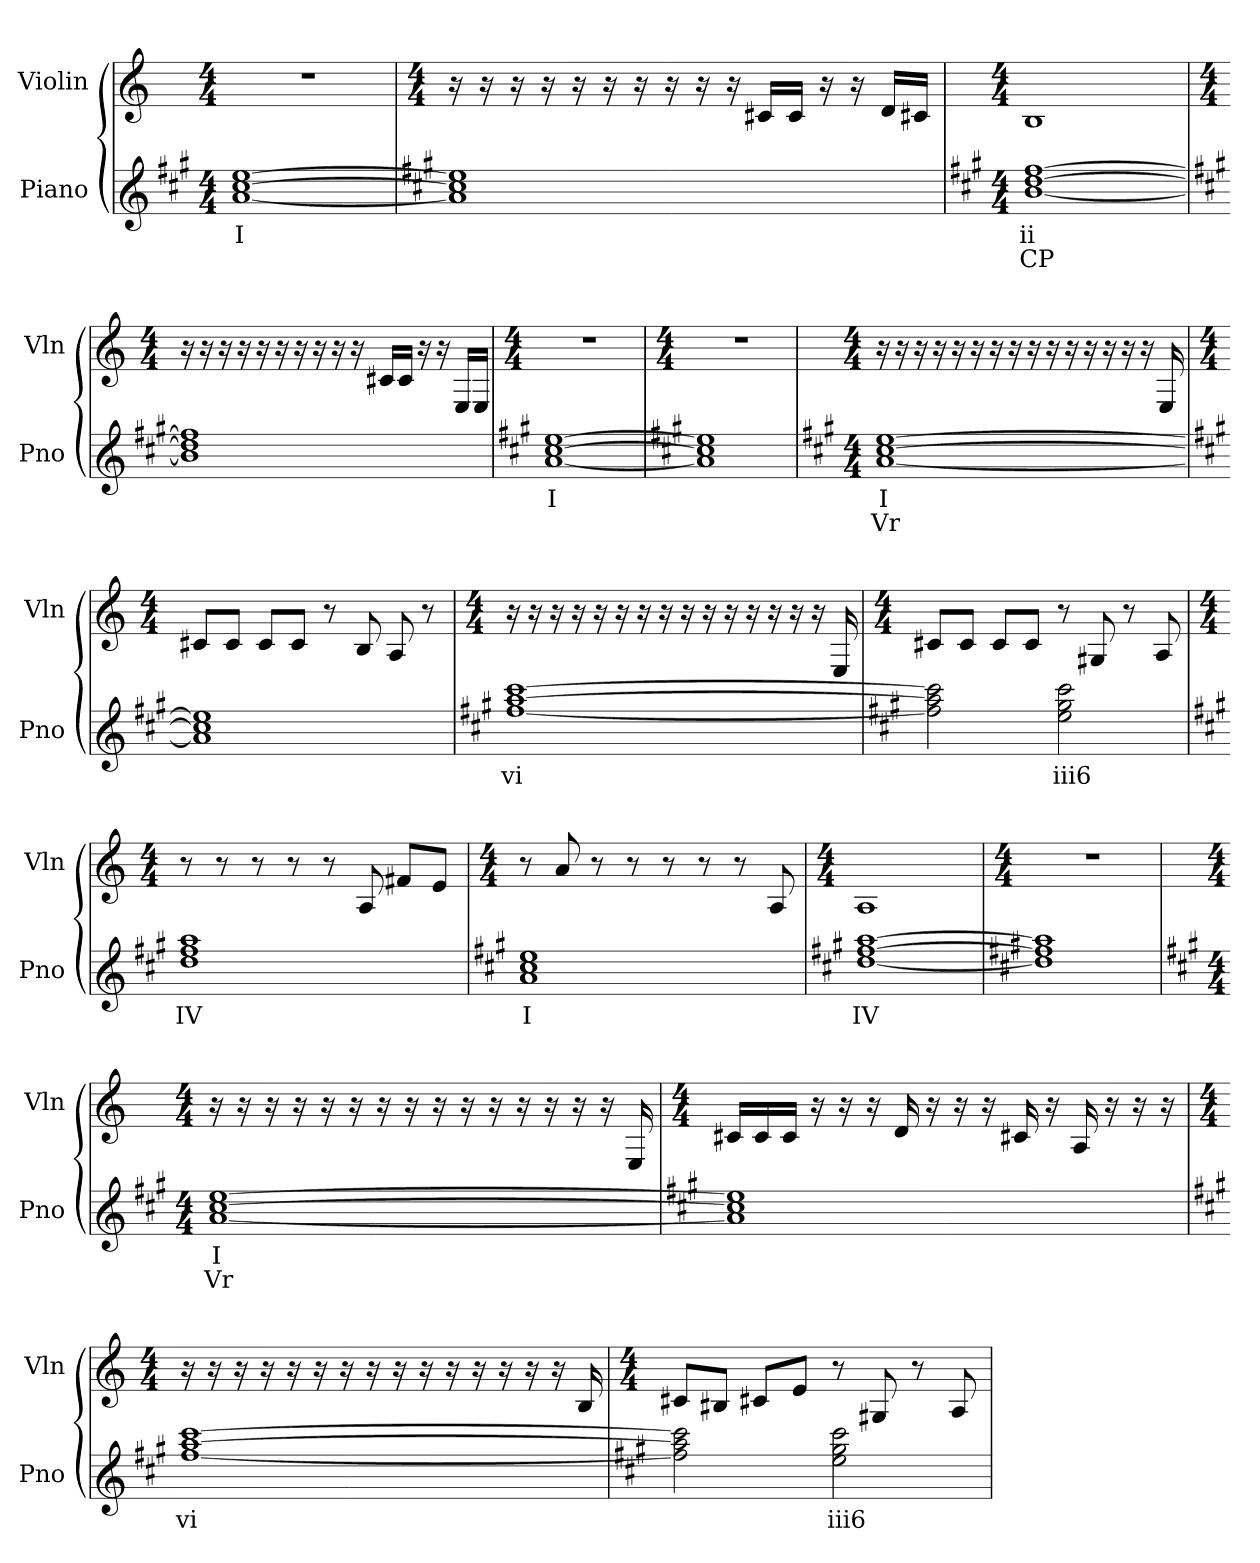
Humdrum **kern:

**kern	**text	**text	**kern
*part2	*part2	*part2	*part1
*staff2	*staff2	*staff2	*staff1
*I"Piano	*	*	*I"Violin
*I'Pno	*	*	*I'Vln
*k[f#c#g#]	*	*	*
*A:	*	*	*
*M4/4	*	*	*M4/4
=	=	=	=
[1a [1cc# [1ee	I	.	1r
=	=	=	=
*k[f#c#g#]	*	*	*
*A:	*	*	*
*	*	*	*M4/4
1a] 1cc#] 1ee]	.	.	16r
.	.	.	16r
.	.	.	16r
.	.	.	16r
.	.	.	16r
.	.	.	16r
.	.	.	16r
.	.	.	16r
.	.	.	16r
.	.	.	16r
.	.	.	16c#XLL
.	.	.	16c#JJ
.	.	.	16r
.	.	.	16r
.	.	.	16dLL
.	.	.	16c#XJJ
=	=	=	=
*k[f#c#g#]	*	*	*
*A:	*	*	*
*M4/4	*	*	*M4/4
[1b [1dd [1ff#	ii	CP	1B
=	=	=	=
*k[f#c#g#]	*	*	*
*A:	*	*	*
*	*	*	*M4/4
1b] 1dd] 1ff#]	.	.	16r
.	.	.	16r
.	.	.	16r
.	.	.	16r
.	.	.	16r
.	.	.	16r
.	.	.	16r
.	.	.	16r
.	.	.	16r
.	.	.	16r
.	.	.	16c#XLL
.	.	.	16c#JJ
.	.	.	16r
.	.	.	16r
.	.	.	16ELL
.	.	.	16EJJ
=	=	=	=
*k[f#c#g#]	*	*	*
*A:	*	*	*
*	*	*	*M4/4
[1a [1cc# [1ee	I	.	1r
=	=	=	=
*k[f#c#g#]	*	*	*
*A:	*	*	*
*	*	*	*M4/4
1a] 1cc#] 1ee]	.	.	1r
=	=	=	=
*k[f#c#g#]	*	*	*
*A:	*	*	*
*M4/4	*	*	*M4/4
[1a [1cc# [1ee	I	Vr	16r
.	.	.	16r
.	.	.	16r
.	.	.	16r
.	.	.	16r
.	.	.	16r
.	.	.	16r
.	.	.	16r
.	.	.	16r
.	.	.	16r
.	.	.	16r
.	.	.	16r
.	.	.	16r
.	.	.	16r
.	.	.	16r
.	.	.	16E
=	=	=	=
*k[f#c#g#]	*	*	*
*A:	*	*	*
*	*	*	*M4/4
1a] 1cc#] 1ee]	.	.	8c#XL
.	.	.	8c#J
.	.	.	8c#L
.	.	.	8c#J
.	.	.	8r
.	.	.	8B
.	.	.	8A
.	.	.	8r
=	=	=	=
*k[f#c#g#]	*	*	*
*A:	*	*	*
*	*	*	*M4/4
[1ff# [1aa [1ccc#	vi	.	16r
.	.	.	16r
.	.	.	16r
.	.	.	16r
.	.	.	16r
.	.	.	16r
.	.	.	16r
.	.	.	16r
.	.	.	16r
.	.	.	16r
.	.	.	16r
.	.	.	16r
.	.	.	16r
.	.	.	16r
.	.	.	16r
.	.	.	16E
=	=	=	=
*k[f#c#g#]	*	*	*
*A:	*	*	*
*	*	*	*M4/4
2ff#] 2aa] 2ccc#]	.	.	8c#XL
.	.	.	8c#J
.	.	.	8c#L
.	.	.	8c#J
2ee 2gg# 2ccc#	iii6	.	8r
.	.	.	8G#X
.	.	.	8r
.	.	.	8A
=	=	=	=
*k[f#c#g#]	*	*	*
*A:	*	*	*
*	*	*	*M4/4
1dd 1ff# 1aa	IV	.	8r
.	.	.	8r
.	.	.	8r
.	.	.	8r
.	.	.	8r
.	.	.	8A
.	.	.	8f#XL
.	.	.	8eJ
=	=	=	=
*k[f#c#g#]	*	*	*
*A:	*	*	*
*	*	*	*M4/4
1a 1cc# 1ee	I	.	8r
.	.	.	8a
.	.	.	8r
.	.	.	8r
.	.	.	8r
.	.	.	8r
.	.	.	8r
.	.	.	8A
=	=	=	=
*k[f#c#g#]	*	*	*
*A:	*	*	*
*	*	*	*M4/4
[1dd [1ff# [1aa	IV	.	1A
=	=	=	=
*k[f#c#g#]	*	*	*
*A:	*	*	*
*	*	*	*M4/4
1dd] 1ff#] 1aa]	.	.	1r
=	=	=	=
*k[f#c#g#]	*	*	*
*A:	*	*	*
*M4/4	*	*	*M4/4
[1a [1cc# [1ee	I	Vr	16r
.	.	.	16r
.	.	.	16r
.	.	.	16r
.	.	.	16r
.	.	.	16r
.	.	.	16r
.	.	.	16r
.	.	.	16r
.	.	.	16r
.	.	.	16r
.	.	.	16r
.	.	.	16r
.	.	.	16r
.	.	.	16r
.	.	.	16E
=	=	=	=
*k[f#c#g#]	*	*	*
*A:	*	*	*
*	*	*	*M4/4
1a] 1cc#] 1ee]	.	.	16c#XLL
.	.	.	16c#
.	.	.	16c#JJ
.	.	.	16r
.	.	.	16r
.	.	.	16r
.	.	.	16d
.	.	.	16r
.	.	.	16r
.	.	.	16r
.	.	.	16c#X
.	.	.	16r
.	.	.	16A
.	.	.	16r
.	.	.	16r
.	.	.	16r
=	=	=	=
*k[f#c#g#]	*	*	*
*A:	*	*	*
*	*	*	*M4/4
[1ff# [1aa [1ccc#	vi	.	16r
.	.	.	16r
.	.	.	16r
.	.	.	16r
.	.	.	16r
.	.	.	16r
.	.	.	16r
.	.	.	16r
.	.	.	16r
.	.	.	16r
.	.	.	16r
.	.	.	16r
.	.	.	16r
.	.	.	16r
.	.	.	16r
.	.	.	16B
=	=	=	=
*k[f#c#g#]	*	*	*
*A:	*	*	*
*	*	*	*M4/4
2ff#] 2aa] 2ccc#]	.	.	8c#XL
.	.	.	8B#XJ
.	.	.	8c#XL
.	.	.	8eJ
2ee 2gg# 2ccc#	iii6	.	8r
.	.	.	8G#X
.	.	.	8r
.	.	.	8A
=	=	=	=
*-	*-	*-	*-
